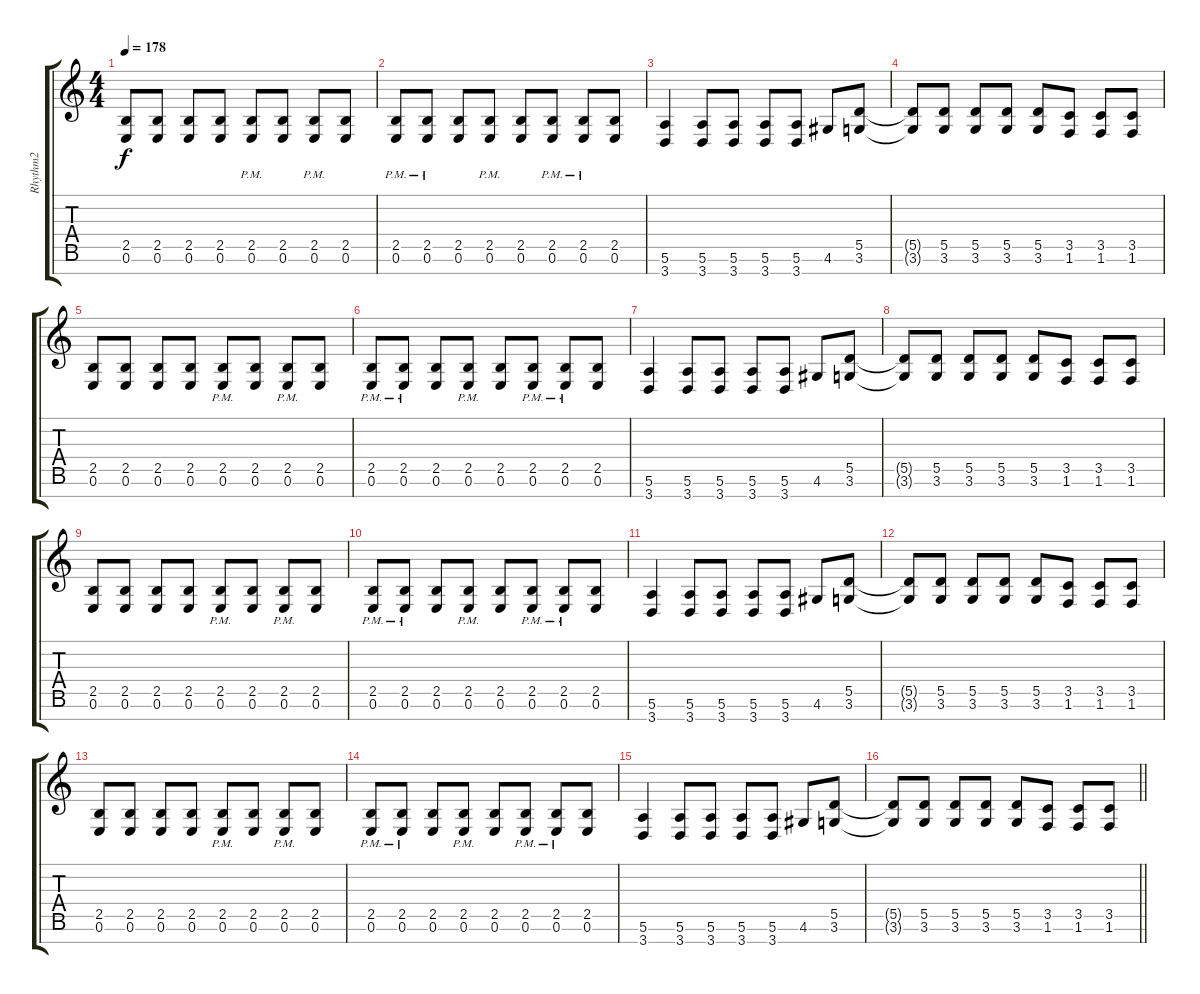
\track ("Rhythm2" "Rhythm2") {instrument overdrivenguitar}
\staff {score tabs}
\tuning (E4 B3 G3 D3 A2 E2 B1) {hide}
\ts (4 4)
\tempo 178
\clef g2
\ks c
(2.5 0.6).8{dy f} (2.5 0.6).8 (2.5 0.6).8 (2.5 0.6).8 (2.5{pm} 0.6{pm}).8 (2.5 0.6).8 (2.5{pm} 0.6{pm}).8 (2.5 0.6).8 |
(2.5{pm} 0.6{pm}).8 (2.5{pm} 0.6{pm}).8 (2.5 0.6).8 (2.5{pm} 0.6{pm}).8 (2.5 0.6).8 (2.5{pm} 0.6{pm}).8 (2.5{pm} 0.6{pm}).8 (2.5 0.6).8 |
(5.6 3.7).4 (5.6 3.7).8 (5.6 3.7).8 (5.6 3.7).8 (5.6 3.7).8 4.6.8 (5.5 3.6).8 |
(5.5{t} 3.6{t}).8 (5.5 3.6).8 (5.5 3.6).8 (5.5 3.6).8 (5.5 3.6).8 (3.5 1.6).8 (3.5 1.6).8 (3.5 1.6).8 |
(2.5 0.6).8 (2.5 0.6).8 (2.5 0.6).8 (2.5 0.6).8 (2.5{pm} 0.6{pm}).8 (2.5 0.6).8 (2.5{pm} 0.6{pm}).8 (2.5 0.6).8 |
(2.5{pm} 0.6{pm}).8 (2.5{pm} 0.6{pm}).8 (2.5 0.6).8 (2.5{pm} 0.6{pm}).8 (2.5 0.6).8 (2.5{pm} 0.6{pm}).8 (2.5{pm} 0.6{pm}).8 (2.5 0.6).8 |
(5.6 3.7).4 (5.6 3.7).8 (5.6 3.7).8 (5.6 3.7).8 (5.6 3.7).8 4.6.8 (5.5 3.6).8 |
(5.5{t} 3.6{t}).8 (5.5 3.6).8 (5.5 3.6).8 (5.5 3.6).8 (5.5 3.6).8 (3.5 1.6).8 (3.5 1.6).8 (3.5 1.6).8 |
(2.5 0.6).8 (2.5 0.6).8 (2.5 0.6).8 (2.5 0.6).8 (2.5{pm} 0.6{pm}).8 (2.5 0.6).8 (2.5{pm} 0.6{pm}).8 (2.5 0.6).8 |
(2.5{pm} 0.6{pm}).8 (2.5{pm} 0.6{pm}).8 (2.5 0.6).8 (2.5{pm} 0.6{pm}).8 (2.5 0.6).8 (2.5{pm} 0.6{pm}).8 (2.5{pm} 0.6{pm}).8 (2.5 0.6).8 |
(5.6 3.7).4 (5.6 3.7).8 (5.6 3.7).8 (5.6 3.7).8 (5.6 3.7).8 4.6.8 (5.5 3.6).8 |
(5.5{t} 3.6{t}).8 (5.5 3.6).8 (5.5 3.6).8 (5.5 3.6).8 (5.5 3.6).8 (3.5 1.6).8 (3.5 1.6).8 (3.5 1.6).8 |
(2.5 0.6).8 (2.5 0.6).8 (2.5 0.6).8 (2.5 0.6).8 (2.5{pm} 0.6{pm}).8 (2.5 0.6).8 (2.5{pm} 0.6{pm}).8 (2.5 0.6).8 |
(2.5{pm} 0.6{pm}).8 (2.5{pm} 0.6{pm}).8 (2.5 0.6).8 (2.5{pm} 0.6{pm}).8 (2.5 0.6).8 (2.5{pm} 0.6{pm}).8 (2.5{pm} 0.6{pm}).8 (2.5 0.6).8 |
(5.6 3.7).4 (5.6 3.7).8 (5.6 3.7).8 (5.6 3.7).8 (5.6 3.7).8 4.6.8 (5.5 3.6).8 |
\barLineRight lightlight
(5.5{t} 3.6{t}).8 (5.5 3.6).8 (5.5 3.6).8 (5.5 3.6).8 (5.5 3.6).8 (3.5 1.6).8 (3.5 1.6).8 (3.5 1.6).8
